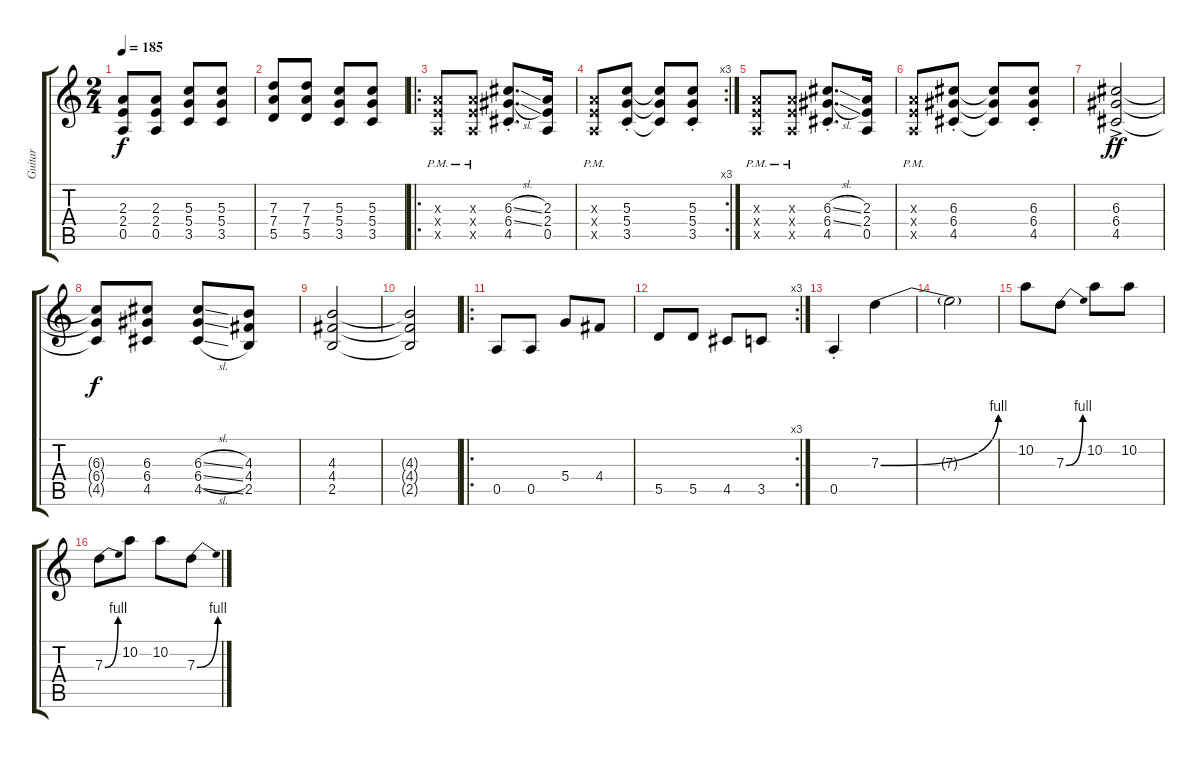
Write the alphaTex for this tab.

\track ("Guitar" "Guitar") {instrument overdrivenguitar}
\staff {score tabs}
\tuning (E4 B3 G3 D3 A2 E2) {hide}
\ts (2 4)
\tempo 185
\clef g2
\ks c
(2.3 2.4 0.5).8{dy f} (2.3 2.4 0.5).8 (5.3 5.4 3.5).8 (5.3 5.4 3.5).8 |
(7.3 7.4 5.5).8 (7.3 7.4 5.5).8 (5.3 5.4 3.5).8 (5.3 5.4 3.5).8 |
\ro
(2.3{pm x} 2.4{pm x} 0.5{pm x}).8 (2.3{pm x} 2.4{pm x} 0.5{pm x}).8 (6.3{sl st} 6.4{sl st} 4.5).8{d} (2.3 2.4 0.5).16 |
\rc 3
(2.3{pm x} 2.4{pm x} 0.5{pm x}).8 (5.3{st} 5.4{st} 3.5).8 (5.3{t} 5.4{t} 3.5{t}).8 (5.3{st} 5.4{st} 3.5).8 |
(2.3{pm x} 2.4{pm x} 0.5{pm x}).8 (2.3{pm x} 2.4{pm x} 0.5{pm x}).8 (6.3{sl st} 6.4{sl st} 4.5).8{d} (2.3 2.4 0.5).16 |
(2.3{pm x} 2.4{pm x} 0.5{pm x}).8 (6.3{st} 6.4{st} 4.5).8 (6.3{t} 6.4{t} 4.5{t}).8 (6.3{st} 6.4{st} 4.5).8 |
(6.3 6.4 4.5{ac}).2{dy ff} |
(6.3{t} 6.4{t} 4.5{t}).8{dy f} (6.3 6.4 4.5).8 (6.3{sl} 6.4{sl} 4.5{sl}).8 (4.3 4.4 2.5).8 |
(4.3 4.4 2.5).2 |
(4.3{t} 4.4{t} 2.5{t}).2 |
\ro
0.5.8 0.5.8 5.4.8 4.4.8 |
\rc 3
5.5.8 5.5.8 4.5.8 3.5.8 |
0.5{st}.4 7.3{be (bend 0 0 60 4)}.4 |
7.3{t}.2 |
10.2.8 7.3{be (bend 0 0 60 4)}.8 10.2.8 10.2.8 |
7.3{be (bend 0 0 60 4)}.8 10.2.8 10.2.8 7.3{be (bend 0 0 60 4)}.8
